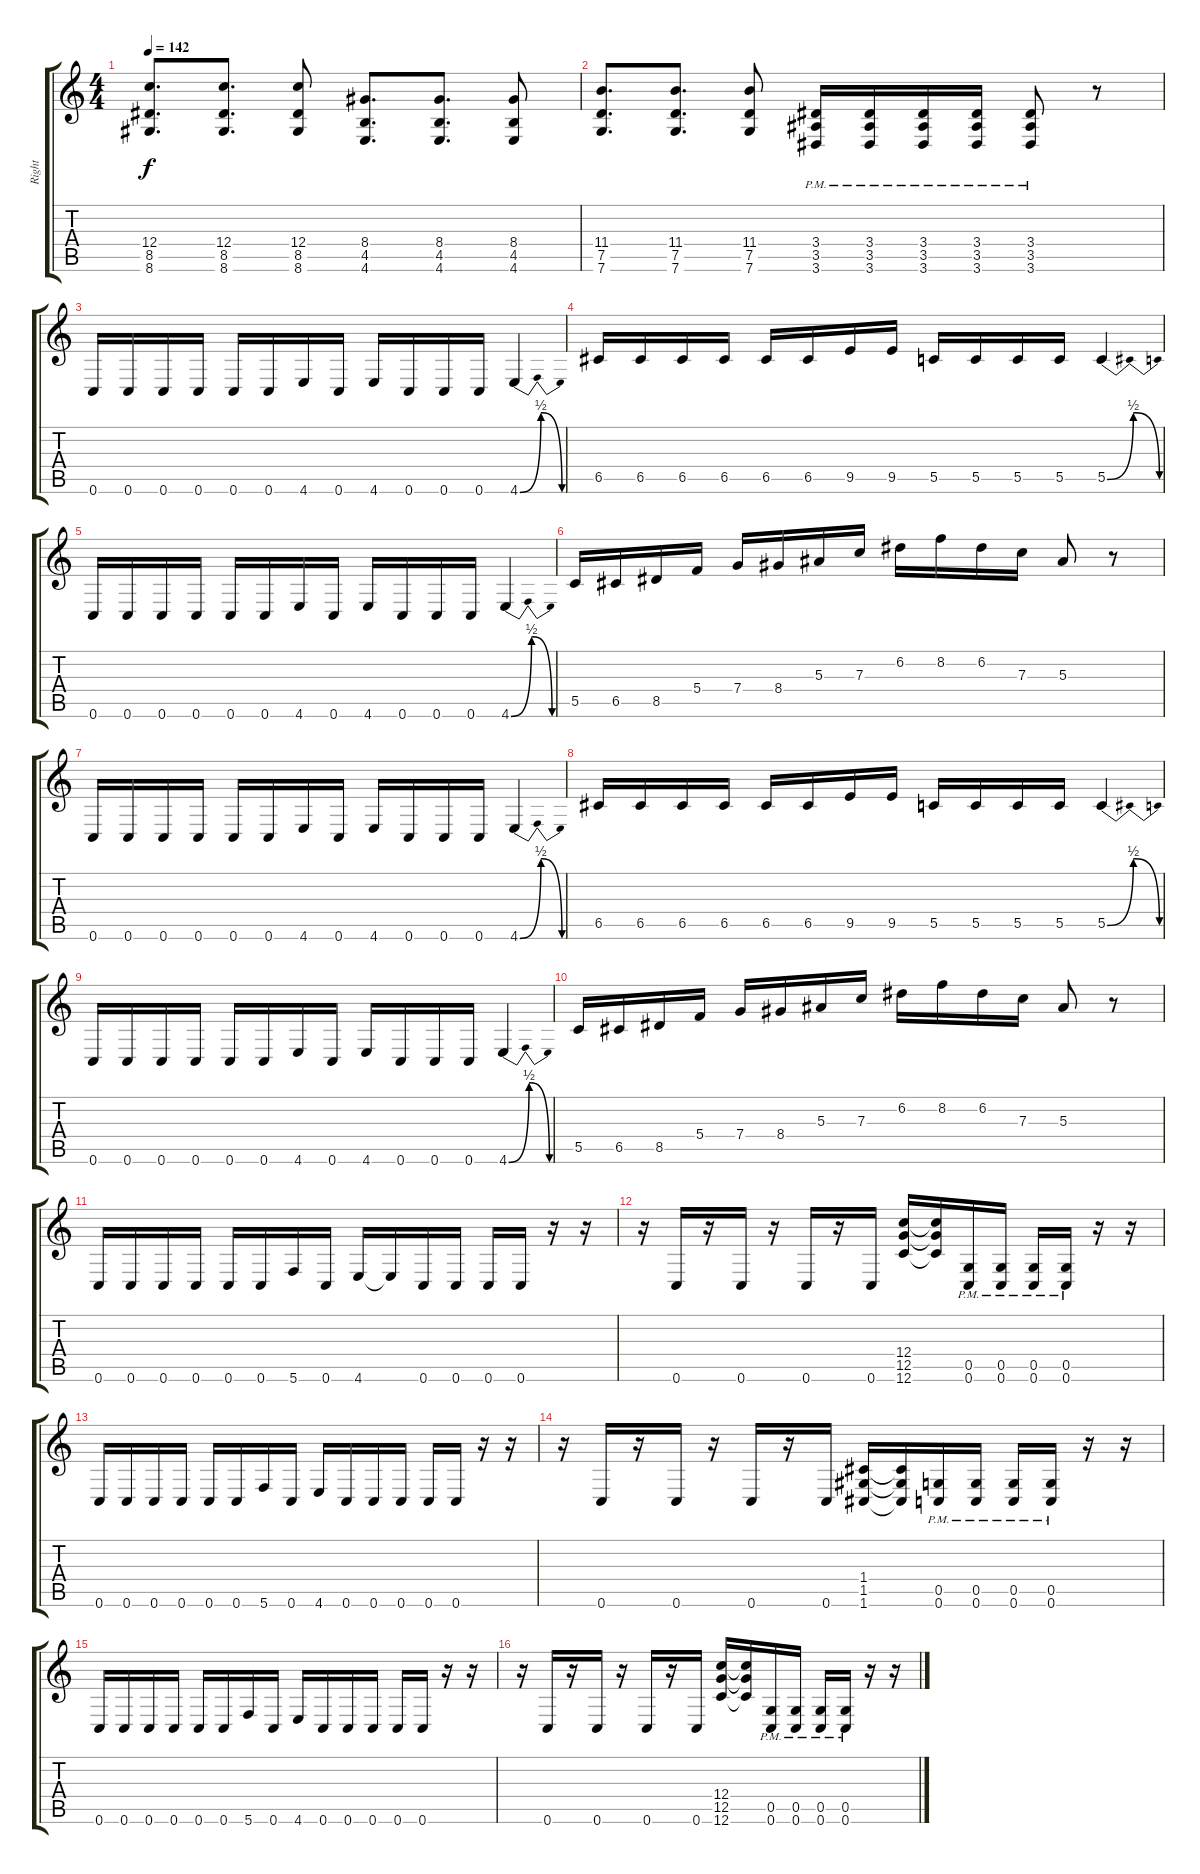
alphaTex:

\track ("Right" "Right") {instrument overdrivenguitar}
\staff {score tabs}
\tuning (D4 A3 F3 C3 G2 C2) {hide}
\ts (4 4)
\tempo 142
\clef g2
\ks c
(12.4 8.5 8.6).8{d dy f} (12.4 8.5 8.6).8{d} (12.4 8.5 8.6).8 (8.4 4.5 4.6).8{d} (8.4 4.5 4.6).8{d} (8.4 4.5 4.6).8 |
(11.4 7.5 7.6).8{d} (11.4 7.5 7.6).8{d} (11.4 7.5 7.6).8 (3.4{pm} 3.5{pm} 3.6{pm}).16 (3.4{pm} 3.5{pm} 3.6{pm}).16 (3.4{pm} 3.5{pm} 3.6{pm}).16 (3.4{pm} 3.5{pm} 3.6{pm}).16 (3.4{pm} 3.5{pm} 3.6{pm}).8 r.8 |
0.6.16 0.6.16 0.6.16 0.6.16 0.6.16 0.6.16 4.6.16 0.6.16 4.6.16 0.6.16 0.6.16 0.6.16 4.6{be (bendrelease 0 0 30 2 30 2 60 0)}.4 |
6.5.16 6.5.16 6.5.16 6.5.16 6.5.16 6.5.16 9.5.16 9.5.16 5.5.16 5.5.16 5.5.16 5.5.16 5.5{be (bendrelease 0 0 30 2 30 2 60 0)}.4 |
0.6.16 0.6.16 0.6.16 0.6.16 0.6.16 0.6.16 4.6.16 0.6.16 4.6.16 0.6.16 0.6.16 0.6.16 4.6{be (bendrelease 0 0 30 2 30 2 60 0)}.4 |
5.5.16 6.5.16 8.5.16 5.4.16 7.4.16 8.4.16 5.3.16 7.3.16 6.2.16 8.2.16 6.2.16 7.3.16 5.3.8 r.8 |
0.6.16 0.6.16 0.6.16 0.6.16 0.6.16 0.6.16 4.6.16 0.6.16 4.6.16 0.6.16 0.6.16 0.6.16 4.6{be (bendrelease 0 0 30 2 30 2 60 0)}.4 |
6.5.16 6.5.16 6.5.16 6.5.16 6.5.16 6.5.16 9.5.16 9.5.16 5.5.16 5.5.16 5.5.16 5.5.16 5.5{be (bendrelease 0 0 30 2 30 2 60 0)}.4 |
0.6.16 0.6.16 0.6.16 0.6.16 0.6.16 0.6.16 4.6.16 0.6.16 4.6.16 0.6.16 0.6.16 0.6.16 4.6{be (bendrelease 0 0 30 2 30 2 60 0)}.4 |
5.5.16 6.5.16 8.5.16 5.4.16 7.4.16 8.4.16 5.3.16 7.3.16 6.2.16 8.2.16 6.2.16 7.3.16 5.3.8 r.8 |
0.6.16 0.6.16 0.6.16 0.6.16 0.6.16 0.6.16 5.6.16 0.6.16 4.6.16 4.6{t}.16 0.6.16 0.6.16 0.6.16 0.6.16 r.16 r.16 |
r.16 0.6.16 r.16 0.6.16 r.16 0.6.16 r.16 0.6.16 (12.4 12.5 12.6).16 (12.4{t} 12.5{t} 12.6{t}).16 (0.5{pm} 0.6{pm}).16 (0.5{pm} 0.6{pm}).16 (0.5{pm} 0.6{pm}).16 (0.5{pm} 0.6{pm}).16 r.16 r.16 |
0.6.16 0.6.16 0.6.16 0.6.16 0.6.16 0.6.16 5.6.16 0.6.16 4.6.16 0.6.16 0.6.16 0.6.16 0.6.16 0.6.16 r.16 r.16 |
r.16 0.6.16 r.16 0.6.16 r.16 0.6.16 r.16 0.6.16 (1.4 1.5 1.6).16 (1.4{t} 1.5{t} 1.6{t}).16 (0.5{pm} 0.6{pm}).16 (0.5{pm} 0.6{pm}).16 (0.5{pm} 0.6{pm}).16 (0.5{pm} 0.6{pm}).16 r.16 r.16 |
0.6.16 0.6.16 0.6.16 0.6.16 0.6.16 0.6.16 5.6.16 0.6.16 4.6.16 0.6.16 0.6.16 0.6.16 0.6.16 0.6.16 r.16 r.16 |
r.16 0.6.16 r.16 0.6.16 r.16 0.6.16 r.16 0.6.16 (12.4 12.5 12.6).16 (12.4{t} 12.5{t} 12.6{t}).16 (0.5{pm} 0.6{pm}).16 (0.5{pm} 0.6{pm}).16 (0.5{pm} 0.6{pm}).16 (0.5{pm} 0.6{pm}).16 r.16 r.16
